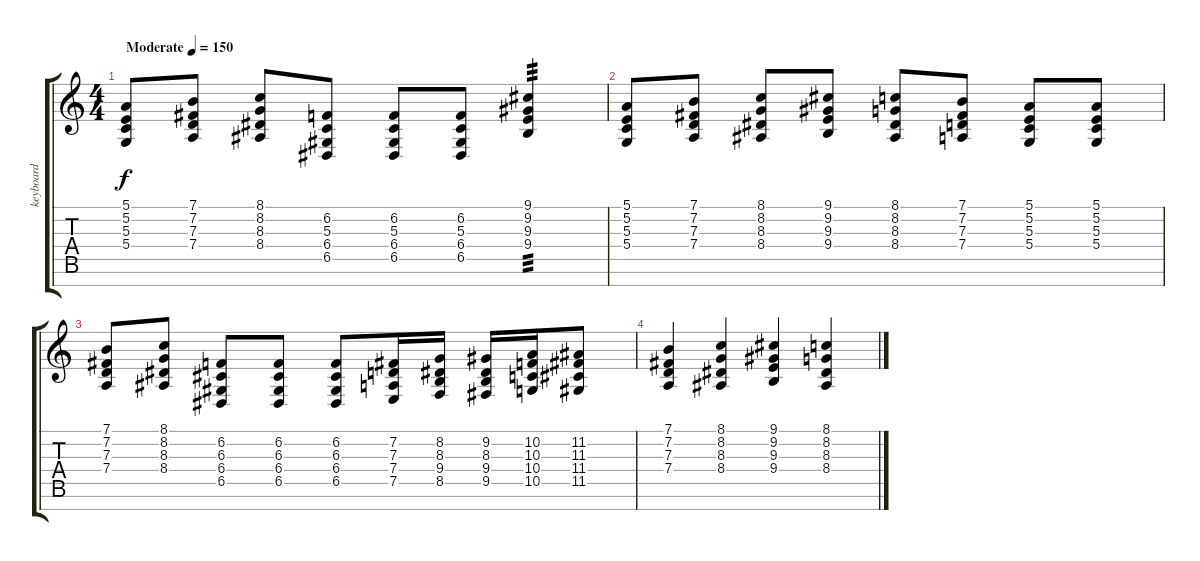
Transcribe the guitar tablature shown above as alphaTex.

\track ("keyboard" "keyboard") {instrument electricpiano1}
\staff {score tabs}
\tuning (E4 B3 G3 D3 A2 E2 B1) {hide}
\ts (4 4)
\tempo (150 "Moderate")
\clef g2
\ks c
(5.1 5.2 5.3 5.4).8{dy f instrument electricpiano1} (7.1 7.2 7.3 7.4).8 (8.1 8.2 8.3 8.4).8 (6.2 5.3 6.4 6.5).8 (6.2 5.3 6.4 6.5).8 (6.2 5.3 6.4 6.5).8 (9.1 9.2 9.3 9.4).4{tp 3} |
(5.1 5.2 5.3 5.4).8 (7.1 7.2 7.3 7.4).8 (8.1 8.2 8.3 8.4).8 (9.1 9.2 9.3 9.4).8 (8.1 8.2 8.3 8.4).8 (7.1 7.2 7.3 7.4).8 (5.1 5.2 5.3 5.4).8 (5.1 5.2 5.3 5.4).8 |
(7.1 7.2 7.3 7.4).8 (8.1 8.2 8.3 8.4).8 (6.2 6.3 6.4 6.5).8 (6.2 6.3 6.4 6.5).8 (6.2 6.3 6.4 6.5).8 (7.2 7.3 7.4 7.5).16 (8.2 8.3 9.4 8.5).16 (9.2 8.3 9.4 9.5).16 (10.2 10.3 10.4 10.5).16 (11.2 11.3 11.4 11.5).8 |
(7.1 7.2 7.3 7.4).4 (8.1 8.2 8.3 8.4).4 (9.1 9.2 9.3 9.4).4 (8.1 8.2 8.3 8.4).4
